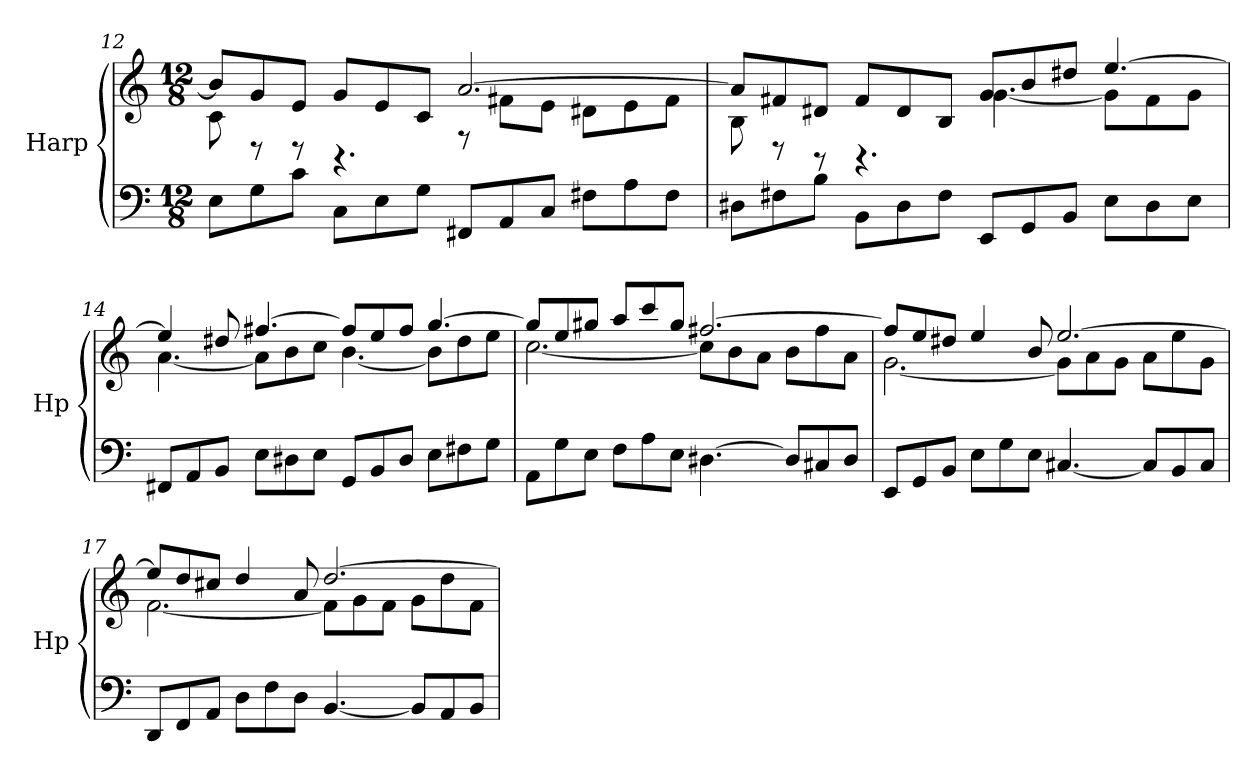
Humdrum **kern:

**kern	**kern
*part1	*part1
*staff2	*staff1
*I"Harp	*
*I'Hp	*
*clefF4	*clefG2
*k[]	*k[]
*M12/8	*M12/8
=12	=12
*	*^
8E\L	8b/L]	8c\
8G\	8g/	8rD
8c\J	8e/J	8rD
8C\L	8g/L	4.rBB
8E\	8e/	.
8G\J	8c/J	.
8FF#X/L	[2.a/	8rF
8AA/	.	8f#X\L
8C/J	.	8e\J
8F#X\L	.	8d#X\L
8A\	.	8e\
8F#\J	.	8f#\J
!!LO:LB:g=z	!!
=13	=13	=13
8D#X\L	8a/L]	8B\
8F#X\	8f#X/	8rD
8B\J	8d#X/J	8rBB
8BB\L	8f#/L	4.rBB
8D#\	8d#/	.
8F#\J	8B/J	.
8EE/L	8g/L	[4.g\
8GG/	8b/	.
8BB/J	8dd#X/J	.
8E\L	[4.ee/	8g\L]
8D#\	.	8f#\
8E\J	.	8g\J
=14	=14	=14
8FF#X/L	4ee/]	[4.a\
8AA/	.	.
8BB/J	8dd#X/	.
8E\L	[4.ff#X/	8a\L]
8D#X\	.	8b\
8E\J	.	8cc\J
8GG/L	8ff#/L]	[4.b\
8BB/	8ee/	.
8D#/J	8ff#/J	.
8E\L	[4.gg/	8b\L]
8F#X\	.	8dd#\
8G\J	.	8ee\J
!!LO:LB:g=z	!!
=15	=15	=15
8AA\L	8gg/L]	[2.cc\
8G\	8ee/	.
8E\J	8gg#X/J	.
8F\L	8aa/L	.
8A\	8ccc/	.
8E\J	8gg#/J	.
[4.D#X\	[2.ff#X/	8cc\L]
.	.	8b\
.	.	8a\J
8D#/L]	.	8b\L
8C#X/	.	8ff#\
8D#/J	.	8a\J
=16	=16	=16
8EE/L	8ff#/L]	[2.g\
8GG/	8ee/	.
8BB/J	8dd#X/J	.
8E\L	4ee/	.
8G\	.	.
8E\J	8b/	.
[4.C#X/	[2.ee/	8g\L]
.	.	8a\
.	.	8g\J
8C#/L]	.	8a\L
8BB/	.	8ee\
8C#/J	.	8g\J
!!LO:LB:g=z	!!
=17	=17	=17
8DD/L	8ee/L]	[2.f\
8FF/	8dd/	.
8AA/J	8cc#X/J	.
8D\L	4dd/	.
8F\	.	.
8D\J	8a/	.
[4.BB/	[2.dd/	8f\L]
.	.	8g\
.	.	8f\J
8BB/L]	.	8g\L
8AA/	.	8dd\
8BB/J	.	8f\J
*	*v	*v
=	=
*-	*-
